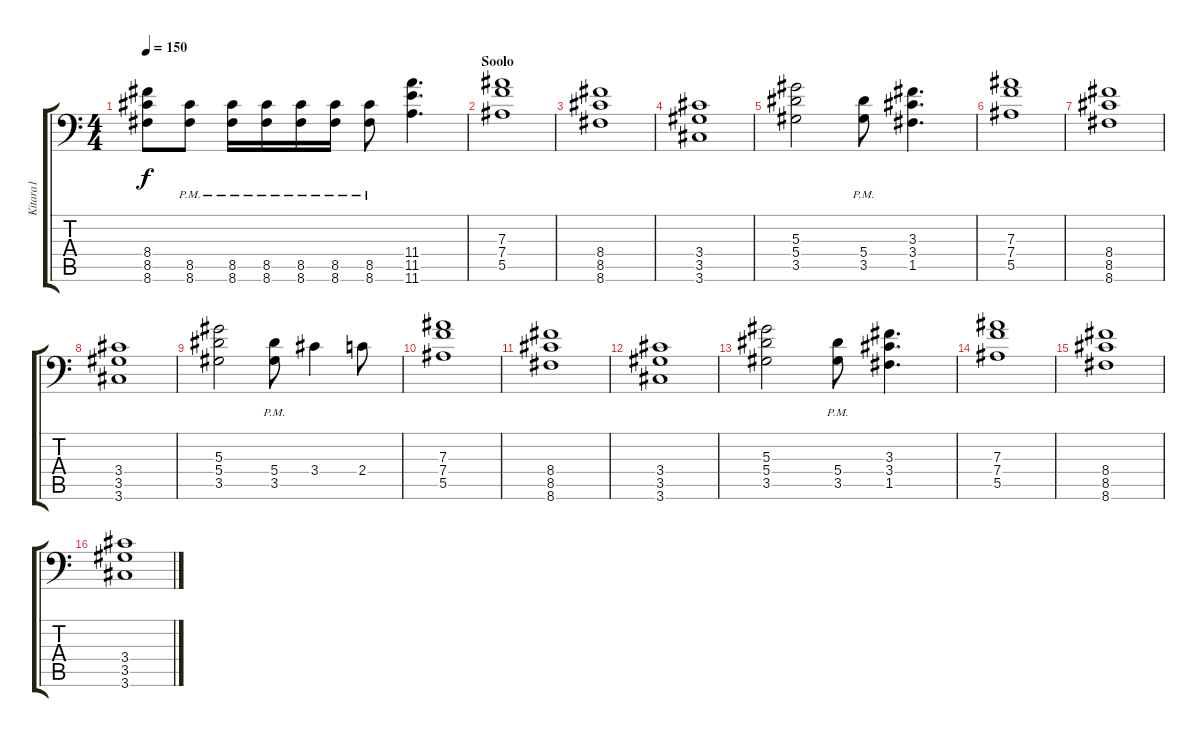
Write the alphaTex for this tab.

\track ("Kitara1" "Kitara1") {instrument distortionguitar}
\staff {score tabs}
\tuning (C4 G3 Eb3 Bb2 F2 Bb1) {hide}
\ts (4 4)
\tempo 150
\clef f4
\ks c
(8.4 8.5 8.6).8{dy f} (8.5{pm} 8.6{pm}).8 (8.5{pm} 8.6{pm}).16 (8.5{pm} 8.6{pm}).16 (8.5{pm} 8.6{pm}).16 (8.5{pm} 8.6{pm}).16 (8.5{pm} 8.6{pm}).8 (11.4 11.5 11.6).4{d} |
\section ("" "Soolo")
(7.3 7.4 5.5).1 |
(8.4 8.5 8.6).1 |
(3.4 3.5 3.6).1 |
(5.3 5.4 3.5).2 (5.4{pm} 3.5{pm}).8 (3.3 3.4 1.5).4{d} |
(7.3 7.4 5.5).1 |
(8.4 8.5 8.6).1 |
(3.4 3.5 3.6).1 |
(5.3 5.4 3.5).2 (5.4{pm} 3.5{pm}).8 3.4.4 2.4.8 |
(7.3 7.4 5.5).1 |
(8.4 8.5 8.6).1 |
(3.4 3.5 3.6).1 |
(5.3 5.4 3.5).2 (5.4{pm} 3.5{pm}).8 (3.3 3.4 1.5).4{d} |
(7.3 7.4 5.5).1 |
(8.4 8.5 8.6).1 |
(3.4 3.5 3.6).1
